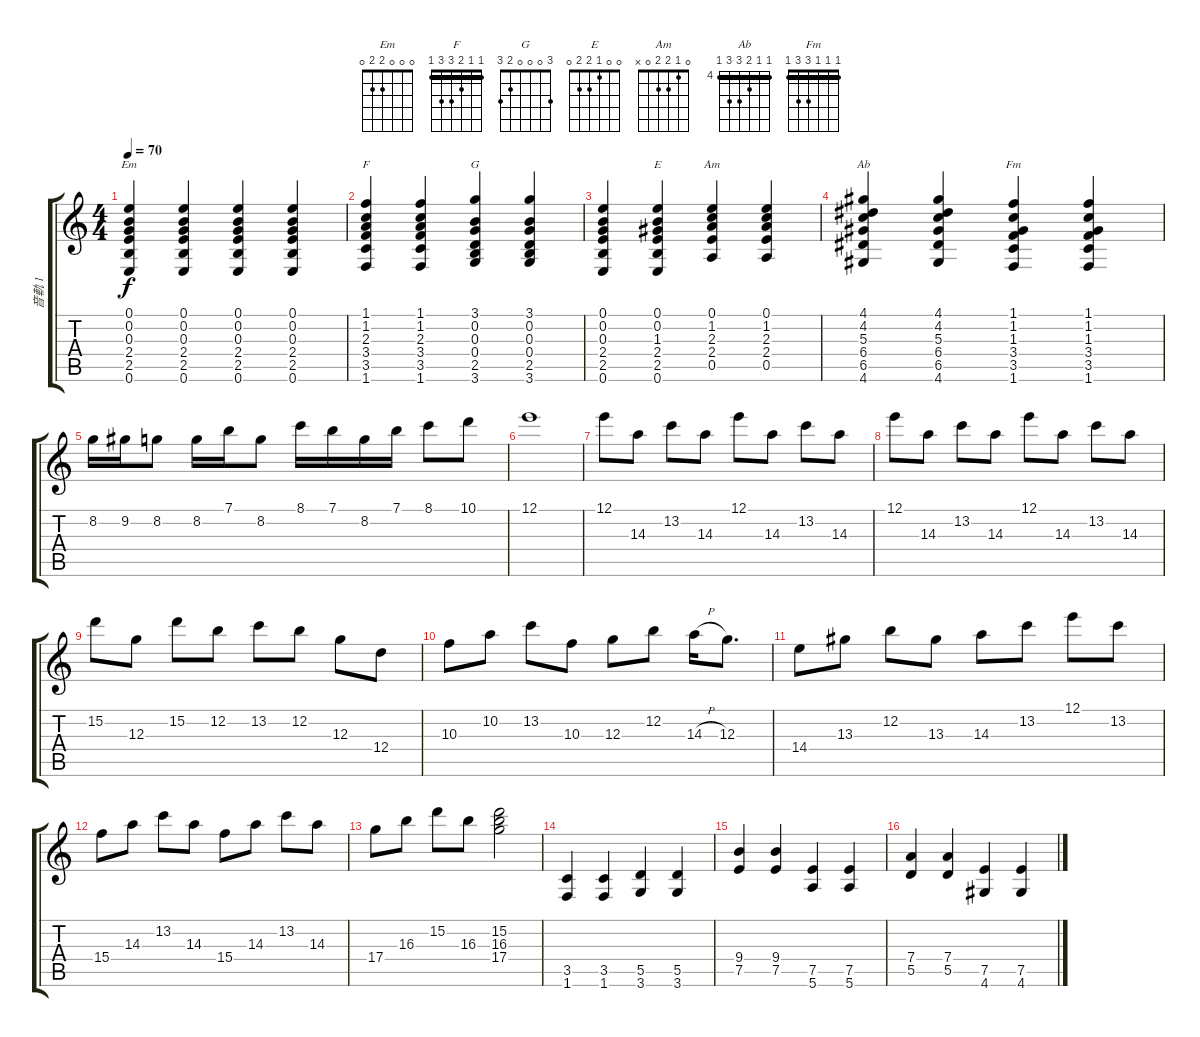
\track ("音軌 1" "音軌 1") {instrument electricguitarjazz}
\staff {score tabs}
\tuning (E4 B3 G3 D3 A2 E2) {hide}
\chord ("Em" 0 0 0 2 2 0)
\chord ("F" 1 1 2 3 3 1) {barre 1}
\chord ("G" 3 0 0 0 2 3)
\chord ("E" 0 0 1 2 2 0)
\chord ("Am" 0 1 2 2 0 x)
\chord ("Ab" 4 4 5 6 6 4) {firstfret 4 barre 4}
\chord ("Fm" 1 1 1 3 3 1) {barre 1}
\ts (4 4)
\tempo 70
\clef g2
\ks c
(0.1 0.2 0.3 2.4 2.5 0.6).4{ch "Em" dy f} (0.1 0.2 0.3 2.4 2.5 0.6).4 (0.1 0.2 0.3 2.4 2.5 0.6).4 (0.1 0.2 0.3 2.4 2.5 0.6).4 |
(1.1 1.2 2.3 3.4 3.5 1.6).4{ch "F"} (1.1 1.2 2.3 3.4 3.5 1.6).4 (3.1 0.2 0.3 0.4 2.5 3.6).4{ch "G"} (3.1 0.2 0.3 0.4 2.5 3.6).4 |
(0.1 0.2 0.3 2.4 2.5 0.6).4 (0.1 0.2 1.3 2.4 2.5 0.6).4{ch "E"} (0.1 1.2 2.3 2.4 0.5).4{ch "Am"} (0.1 1.2 2.3 2.4 0.5).4 |
(4.1 4.2 5.3 6.4 6.5 4.6).4{ch "Ab"} (4.1 4.2 5.3 6.4 6.5 4.6).4 (1.1 1.2 1.3 3.4 3.5 1.6).4{ch "Fm"} (1.1 1.2 1.3 3.4 3.5 1.6).4 |
8.2.16 9.2.16 8.2.8 8.2.16 7.1.16 8.2.8 8.1.16 7.1.16 8.2.16 7.1.16 8.1.8 10.1.8 |
12.1.1 |
12.1.8 14.3.8 13.2.8 14.3.8 12.1.8 14.3.8 13.2.8 14.3.8 |
12.1.8 14.3.8 13.2.8 14.3.8 12.1.8 14.3.8 13.2.8 14.3.8 |
15.2.8 12.3.8 15.2.8 12.2.8 13.2.8 12.2.8 12.3.8 12.4.8 |
10.3.8 10.2.8 13.2.8 10.3.8 12.3.8 12.2.8 14.3{h}.16 12.3.8{d} |
14.4.8 13.3.8 12.2.8 13.3.8 14.3.8 13.2.8 12.1.8 13.2.8 |
15.4.8 14.3.8 13.2.8 14.3.8 15.4.8 14.3.8 13.2.8 14.3.8 |
17.4.8 16.3.8 15.2.8 16.3.8 (15.2 16.3 17.4).2 |
(3.5 1.6).4{instrument overdrivenguitar} (3.5 1.6).4 (5.5 3.6).4 (5.5 3.6).4 |
(9.4 7.5).4 (9.4 7.5).4 (7.5 5.6).4 (7.5 5.6).4 |
(7.4 5.5).4 (7.4 5.5).4 (7.5 4.6).4 (7.5 4.6).4
